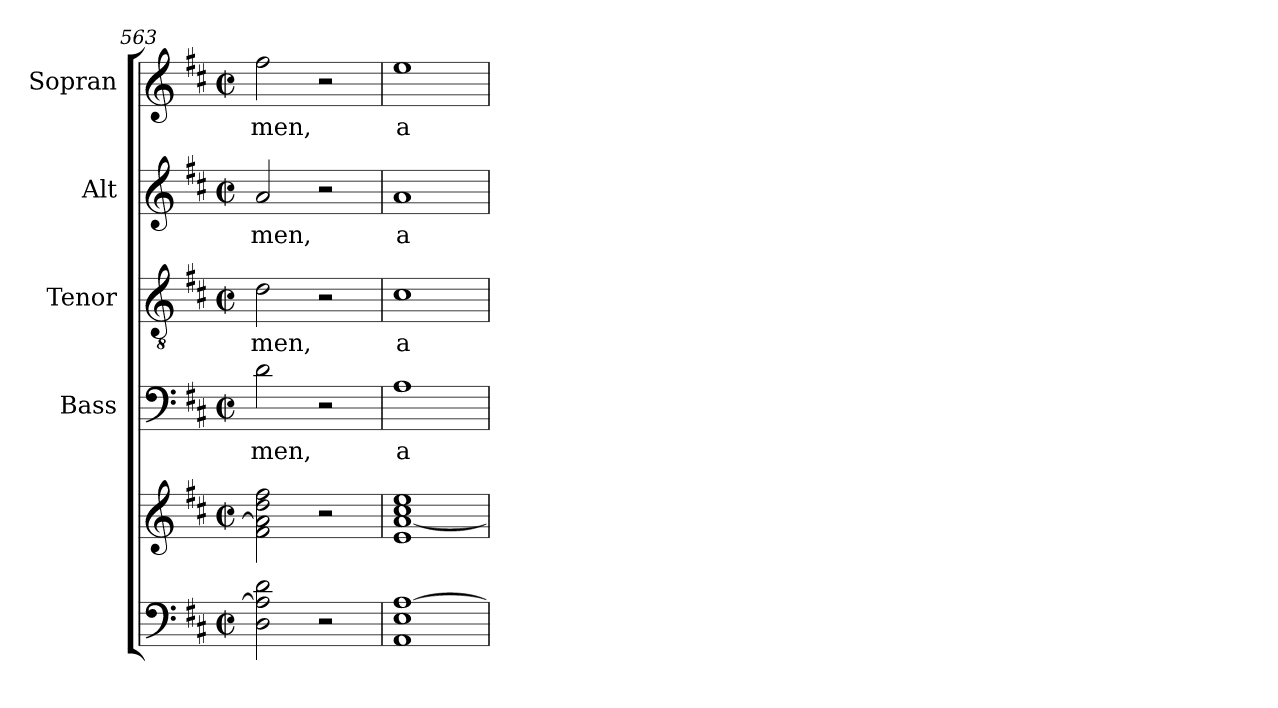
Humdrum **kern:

**kern	**kern	**kern	**text	**kern	**text	**kern	**text	**kern	**text
*part5	*part5	*part4	*part4	*part3	*part3	*part2	*part2	*part1	*part1
*staff6	*staff5	*staff4	*staff4	*staff3	*staff3	*staff2	*staff2	*staff1	*staff1
*	*	*I"Bass	*	*I"Tenor	*	*I"Alt	*	*I"Sopran	*
*	*	*I'B.	*	*I'T.	*	*I'A.	*	*I'S.	*
*clefF4	*clefG2	*clefF4	*	*clefGv2	*	*clefG2	*	*clefG2	*
*k[f#c#]	*k[f#c#]	*k[f#c#]	*	*k[f#c#]	*	*k[f#c#]	*	*k[f#c#]	*
*D:	*D:	*D:	*	*D:	*	*D:	*	*D:	*
*M2/2	*M2/2	*M2/2	*	*M2/2	*	*M2/2	*	*M2/2	*
*met(c|)	*met(c|)	*met(c|)	*	*met(c|)	*	*met(c|)	*	*met(c|)	*
=563	=563	=563	=563	=563	=563	=563	=563	=563	=563
!	!	!	!LO:LY:b	!	!LO:LY:b	!	!LO:LY:b	!	!LO:LY:b
2D\ 2A\] 2d\	2f#\ 2a\] 2dd\ 2ff#\	2d\	-men,	2d\	-men,	2a/	-men,	2ff#\	-men,
2r	2r	2r	.	2r	.	2r	.	2r	.
=564	=564	=564	=564	=564	=564	=564	=564	=564	=564
!	!	!	!LO:LY:b	!	!LO:LY:b	!	!LO:LY:b	!	!LO:LY:b
1AA 1E [1A	1e [>1a 1cc# 1ee	1A	a-	1c#	a-	1a	a-	1ee	a-
=	=	=	=	=	=	=	=	=	=
*-	*-	*-	*-	*-	*-	*-	*-	*-	*-
